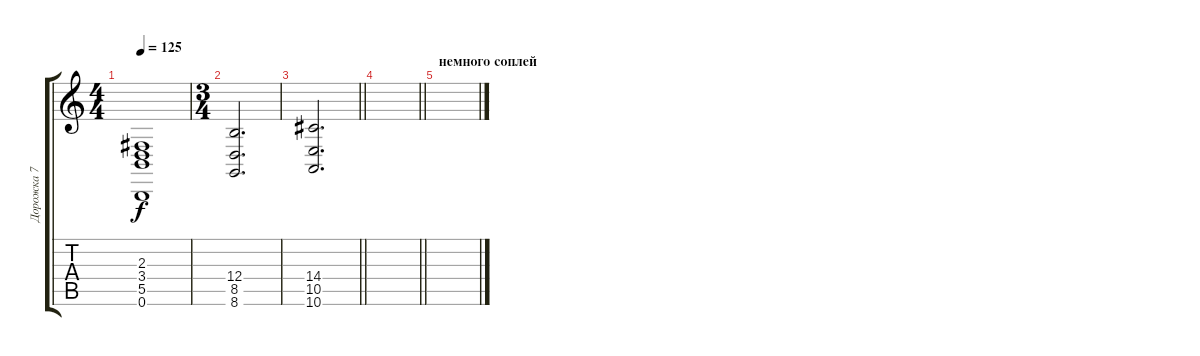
\track ("Дорожка 7" "Дорожка 7") {instrument tremolostrings}
\staff {score tabs}
\tuning (Db4 Ab3 E3 B2 Gb2 B1) {hide}
\ts (4 4)
\tempo 125
\clef g2
\ks c
(2.3 3.4 5.5 0.6).1{dy f} |
\ts (3 4)
(12.4 8.5 8.6).2{d} |
\barLineRight lightlight
(14.4 10.5 10.6).2{d} |
\barLineRight lightlight
|
\section ("" "немного соплей")
